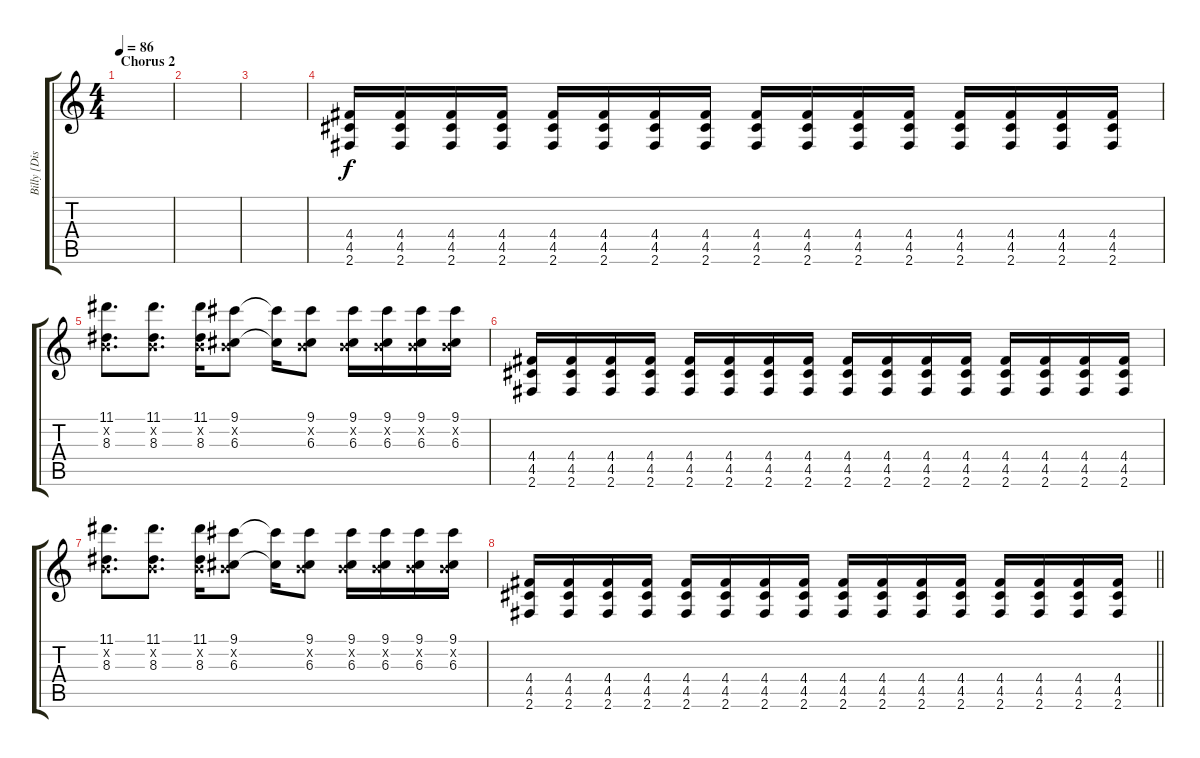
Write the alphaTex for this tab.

\track ("Billy [Distortion]" "Billy [Dis") {instrument distortionguitar}
\staff {score tabs}
\tuning (E4 B3 G3 D3 A2 E2) {hide}
\ts (4 4)
\section ("" "Chorus 2")
\tempo 86
\clef g2
\ks c
|
|
|
(4.4 4.5 2.6).16 (4.4 4.5 2.6).16 (4.4 4.5 2.6).16 (4.4 4.5 2.6).16 (4.4 4.5 2.6).16 (4.4 4.5 2.6).16 (4.4 4.5 2.6).16 (4.4 4.5 2.6).16 (4.4 4.5 2.6).16 (4.4 4.5 2.6).16 (4.4 4.5 2.6).16 (4.4 4.5 2.6).16 (4.4 4.5 2.6).16 (4.4 4.5 2.6).16 (4.4 4.5 2.6).16 (4.4 4.5 2.6).16 |
(11.1 0.2{x} 8.3).8{d} (11.1 0.2{x} 8.3).8{d} (11.1 0.2{x} 8.3).16 (9.1 0.2{x} 6.3).8 (9.1{t} 6.3{t}).16 (9.1 0.2{x} 6.3).8 (9.1 0.2{x} 6.3).16 (9.1 0.2{x} 6.3).16 (9.1 0.2{x} 6.3).16 (9.1 0.2{x} 6.3).16 |
(4.4 4.5 2.6).16 (4.4 4.5 2.6).16 (4.4 4.5 2.6).16 (4.4 4.5 2.6).16 (4.4 4.5 2.6).16 (4.4 4.5 2.6).16 (4.4 4.5 2.6).16 (4.4 4.5 2.6).16 (4.4 4.5 2.6).16 (4.4 4.5 2.6).16 (4.4 4.5 2.6).16 (4.4 4.5 2.6).16 (4.4 4.5 2.6).16 (4.4 4.5 2.6).16 (4.4 4.5 2.6).16 (4.4 4.5 2.6).16 |
(11.1 0.2{x} 8.3).8{d} (11.1 0.2{x} 8.3).8{d} (11.1 0.2{x} 8.3).16 (9.1 0.2{x} 6.3).8 (9.1{t} 6.3{t}).16 (9.1 0.2{x} 6.3).8 (9.1 0.2{x} 6.3).16 (9.1 0.2{x} 6.3).16 (9.1 0.2{x} 6.3).16 (9.1 0.2{x} 6.3).16 |
\barLineRight lightlight
(4.4 4.5 2.6).16 (4.4 4.5 2.6).16 (4.4 4.5 2.6).16 (4.4 4.5 2.6).16 (4.4 4.5 2.6).16 (4.4 4.5 2.6).16 (4.4 4.5 2.6).16 (4.4 4.5 2.6).16 (4.4 4.5 2.6).16 (4.4 4.5 2.6).16 (4.4 4.5 2.6).16 (4.4 4.5 2.6).16 (4.4 4.5 2.6).16 (4.4 4.5 2.6).16 (4.4 4.5 2.6).16 (4.4 4.5 2.6).16
